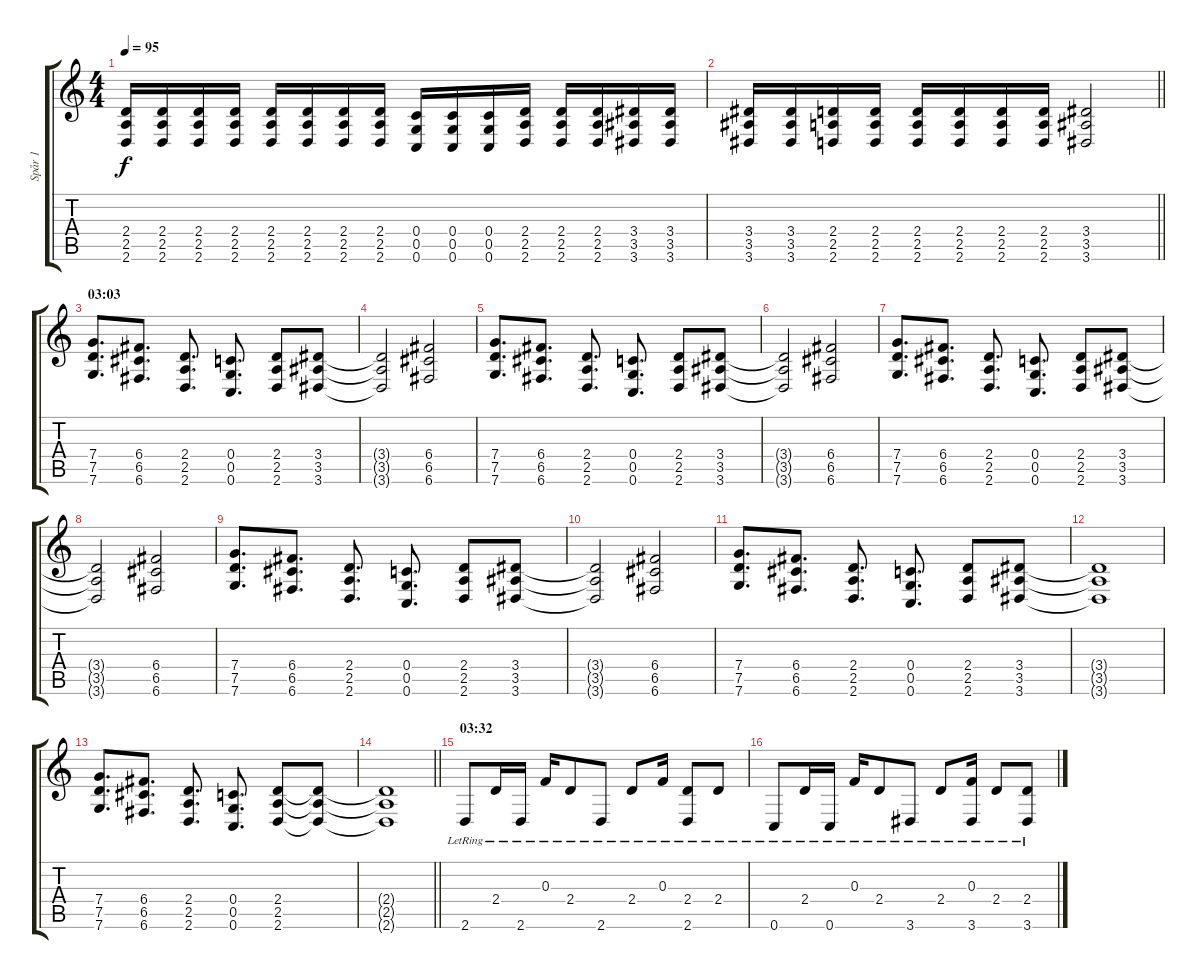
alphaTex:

\track ("Spår 1" "Spår 1") {instrument distortionguitar}
\staff {score tabs}
\tuning (D4 A3 F3 C3 G2 C2) {hide}
\ts (4 4)
\tempo 95
\clef g2
\ks c
(2.4 2.5 2.6).16{dy f} (2.4 2.5 2.6).16 (2.4 2.5 2.6).16 (2.4 2.5 2.6).16 (2.4 2.5 2.6).16 (2.4 2.5 2.6).16 (2.4 2.5 2.6).16 (2.4 2.5 2.6).16 (0.4 0.5 0.6).16 (0.4 0.5 0.6).16 (0.4 0.5 0.6).16 (2.4 2.5 2.6).16 (2.4 2.5 2.6).16 (2.4 2.5 2.6).16 (3.4 3.5 3.6).16 (3.4 3.5 3.6).16 |
\barLineRight lightlight
(3.4 3.5 3.6).16 (3.4 3.5 3.6).16 (2.4 2.5 2.6).16 (2.4 2.5 2.6).16 (2.4 2.5 2.6).16 (2.4 2.5 2.6).16 (2.4 2.5 2.6).16 (2.4 2.5 2.6).16 (3.4 3.5 3.6).2 |
\section ("" "03:03")
(7.4 7.5 7.6).8{d balance 8} (6.4 6.5 6.6).8{d} (2.4 2.5 2.6).8{d} (0.4 0.5 0.6).8{d} (2.4 2.5 2.6).8 (3.4 3.5 3.6).8 |
(3.4{t} 3.5{t} 3.6{t}).2 (6.4 6.5 6.6).2 |
(7.4 7.5 7.6).8{d} (6.4 6.5 6.6).8{d} (2.4 2.5 2.6).8{d} (0.4 0.5 0.6).8{d} (2.4 2.5 2.6).8 (3.4 3.5 3.6).8 |
(3.4{t} 3.5{t} 3.6{t}).2 (6.4 6.5 6.6).2 |
(7.4 7.5 7.6).8{d} (6.4 6.5 6.6).8{d} (2.4 2.5 2.6).8{d} (0.4 0.5 0.6).8{d} (2.4 2.5 2.6).8 (3.4 3.5 3.6).8 |
(3.4{t} 3.5{t} 3.6{t}).2 (6.4 6.5 6.6).2 |
(7.4 7.5 7.6).8{d} (6.4 6.5 6.6).8{d} (2.4 2.5 2.6).8{d} (0.4 0.5 0.6).8{d} (2.4 2.5 2.6).8 (3.4 3.5 3.6).8 |
(3.4{t} 3.5{t} 3.6{t}).2 (6.4 6.5 6.6).2 |
(7.4 7.5 7.6).8{d} (6.4 6.5 6.6).8{d} (2.4 2.5 2.6).8{d} (0.4 0.5 0.6).8{d} (2.4 2.5 2.6).8 (3.4 3.5 3.6).8 |
(3.4{t} 3.5{t} 3.6{t}).1 |
(7.4 7.5 7.6).8{d} (6.4 6.5 6.6).8{d} (2.4 2.5 2.6).8{d} (0.4 0.5 0.6).8{d} (2.4 2.5 2.6).8 (2.4{t} 2.5{t} 2.6{t}).8 |
\barLineRight lightlight
(2.4{t} 2.5{t} 2.6{t}).1 |
\section ("" "03:32")
2.6{lr}.8{volume 0 instrument acousticguitarsteel} 2.4{lr}.16 2.6{lr}.16 0.3{lr}.16 2.4{lr}.8 2.6{lr}.8 2.4{lr}.8 0.3{lr}.16 (2.4{lr} 2.6{lr}).8 2.4{lr}.8 |
0.6{lr}.8 2.4{lr}.16 0.6{lr}.16 0.3{lr}.16 2.4{lr}.8 3.6{lr}.8 2.4{lr}.8 (0.3{lr} 3.6).16 2.4{lr}.8 (2.4{lr} 3.6).8
